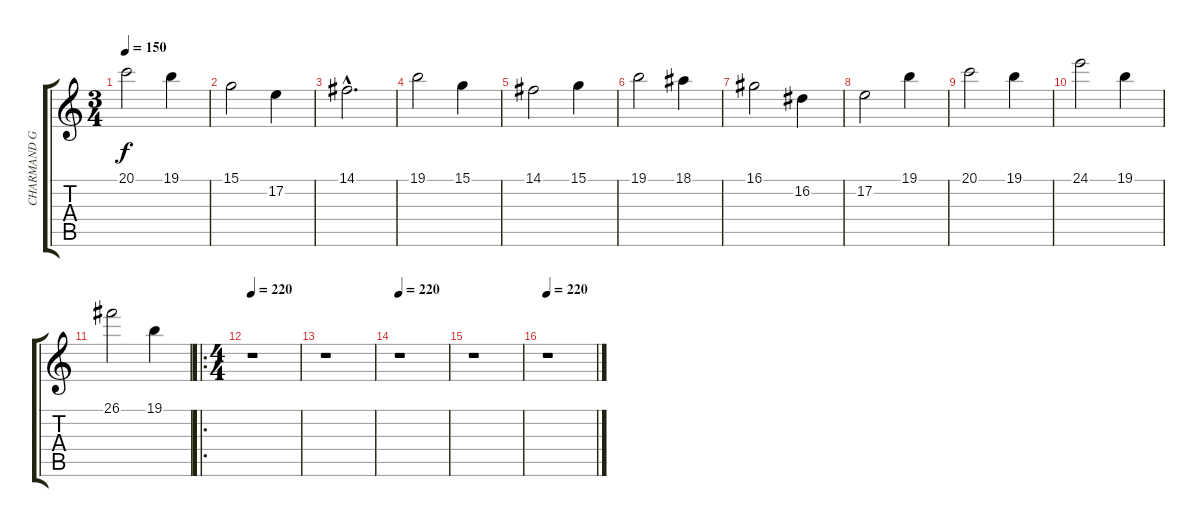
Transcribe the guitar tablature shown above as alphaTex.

\track ("CHARMAND GRIMLOCH" "CHARMAND G") {instrument stringensemble1}
\staff {score tabs}
\tuning (E4 B3 G3 D3 A2 E2) {hide}
\ts (3 4)
\tempo 150
\clef g2
\ks c
20.1.2{dy f} 19.1.4 |
15.1.2 17.2.4 |
14.1{hac}.2{d} |
19.1.2 15.1.4 |
14.1.2 15.1.4 |
19.1.2 18.1.4 |
16.1.2 16.2.4 |
17.2.2 19.1.4 |
20.1.2 19.1.4 |
24.1.2 19.1.4 |
26.1.2 19.1.4 |
\ro
\ts (4 4)
\tempo 220
r.1 |
r.1 |
\tempo 220
r.1 |
r.1 |
\tempo 220
r.1
